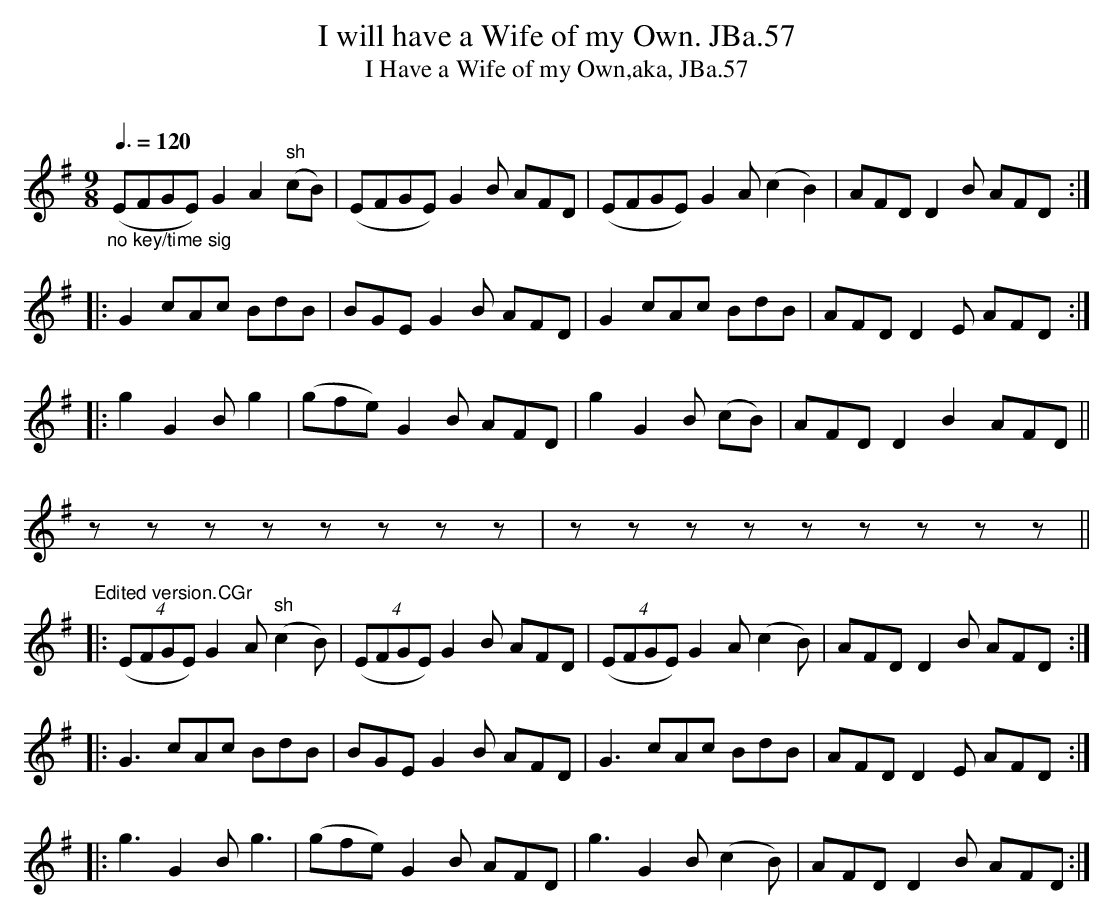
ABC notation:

X:1
T:I will have a Wife of my Own. JBa.57
T:I Have a Wife of my Own,aka, JBa.57
M:9/8
L:1/8
Q:3/8=120
O:
K:G major
"_no key/time sig"(EFGE) G2 A2("sh"cB)|(EFGE) G2 B AFD|\
(EFGE) G2 A (c2B2)|AFD D2 B AFD:|
|:G2 cAc BdB|BGE G2 B AFD|G2 cAc BdB|\
AFD D2E AFD:|
|:g2G2 B g2|(gfe) G2 B AFD|\
g2 G2 B (cB)|AFD D2 B2 AFD||
zzzzzzzz|zzzzzzzzz||
"^Edited version.CGr"
|:(4(EFGE) G2 A("sh"c2B)|(4(EFGE) G2 B AFD|\
(4(EFGE) G2 A (c2B)|AFD D2 B AFD:|
|:G3 cAc BdB|BGE G2 B AFD|G3 cAc BdB|\
AFD D2E AFD:|
|:g3G2 B g3|(gfe) G2 B AFD|\
g3 G2 B (c2B)|AFD D2 B AFD:|
